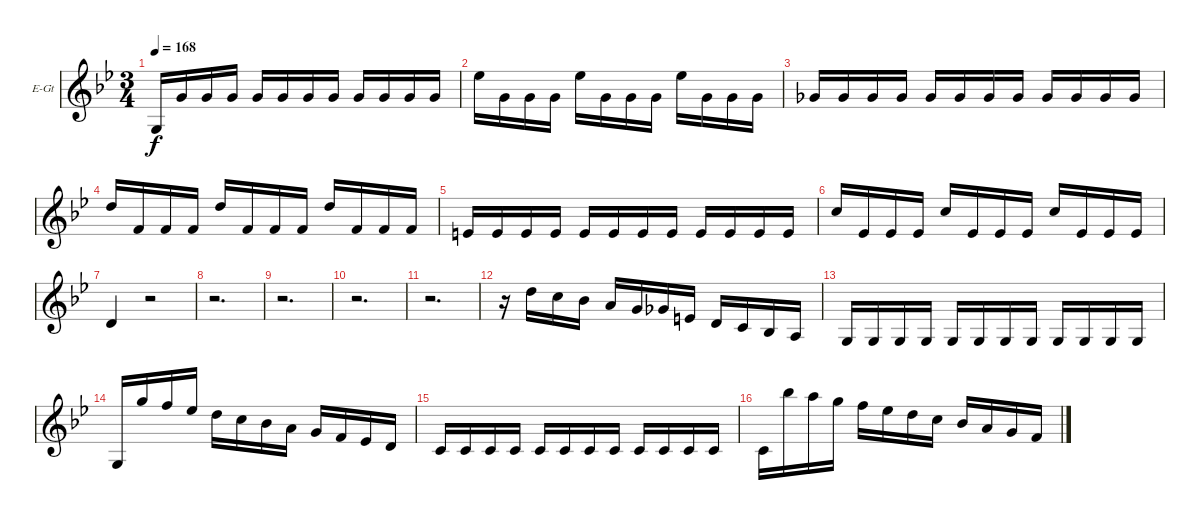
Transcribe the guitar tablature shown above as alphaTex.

\defaultSystemsLayout 4
\bracketExtendMode groupsimilarinstruments
\firstSystemTrackNameOrientation horizontal
\otherSystemsTrackNameOrientation horizontal
\track ("Secondo" "E-Gt") {instrument distortionguitar}
\staff {score}
\tuning (E4 B3 G3 D3 A2 E2)
\ts (3 4)
\tempo 168
\clef g2
\ks gminor
3.6.16{dy f} 0.3.16 0.3.16 0.3.16 0.3.16 0.3.16 0.3.16 0.3.16 0.3.16 0.3.16 0.3.16 0.3.16 |
4.2.16 0.3.16 0.3.16 0.3.16 4.2.16 0.3.16 0.3.16 0.3.16 4.2.16 0.3.16 0.3.16 0.3.16 |
4.4.16 4.4.16 4.4.16 4.4.16 4.4.16 4.4.16 4.4.16 4.4.16 4.4.16 4.4.16 4.4.16 4.4.16 |
3.2.16 3.4.16 3.4.16 3.4.16 3.2.16 3.4.16 3.4.16 3.4.16 3.2.16 3.4.16 3.4.16 3.4.16 |
2.4.16 2.4.16 2.4.16 2.4.16 2.4.16 2.4.16 2.4.16 2.4.16 2.4.16 2.4.16 2.4.16 2.4.16 |
1.2.16 1.4.16 1.4.16 1.4.16 1.2.16 1.4.16 1.4.16 1.4.16 1.2.16 1.4.16 1.4.16 1.4.16 |
0.4.4 r.2 |
r.2{d} |
r.2{d} |
r.2{d} |
r.2{d} |
r.16 3.2.16 1.2.16 3.3.16 2.3.16 0.3.16 4.4.16 7.5.16 0.4.16 3.5.16 1.5.16 0.5.16 |
3.6.16 3.6.16 3.6.16 3.6.16 3.6.16 3.6.16 3.6.16 3.6.16 3.6.16 3.6.16 3.6.16 3.6.16 |
3.6.16 3.1.16 1.1.16 4.2.16 3.2.16 1.2.16 3.3.16 2.3.16 0.3.16 3.4.16 1.4.16 0.4.16 |
3.5.16 3.5.16 3.5.16 3.5.16 3.5.16 3.5.16 3.5.16 3.5.16 3.5.16 3.5.16 3.5.16 3.5.16 |
3.5.16 6.1.16 5.1.16 3.1.16 1.1.16 4.2.16 3.2.16 1.2.16 3.3.16 2.3.16 0.3.16 3.4.16
